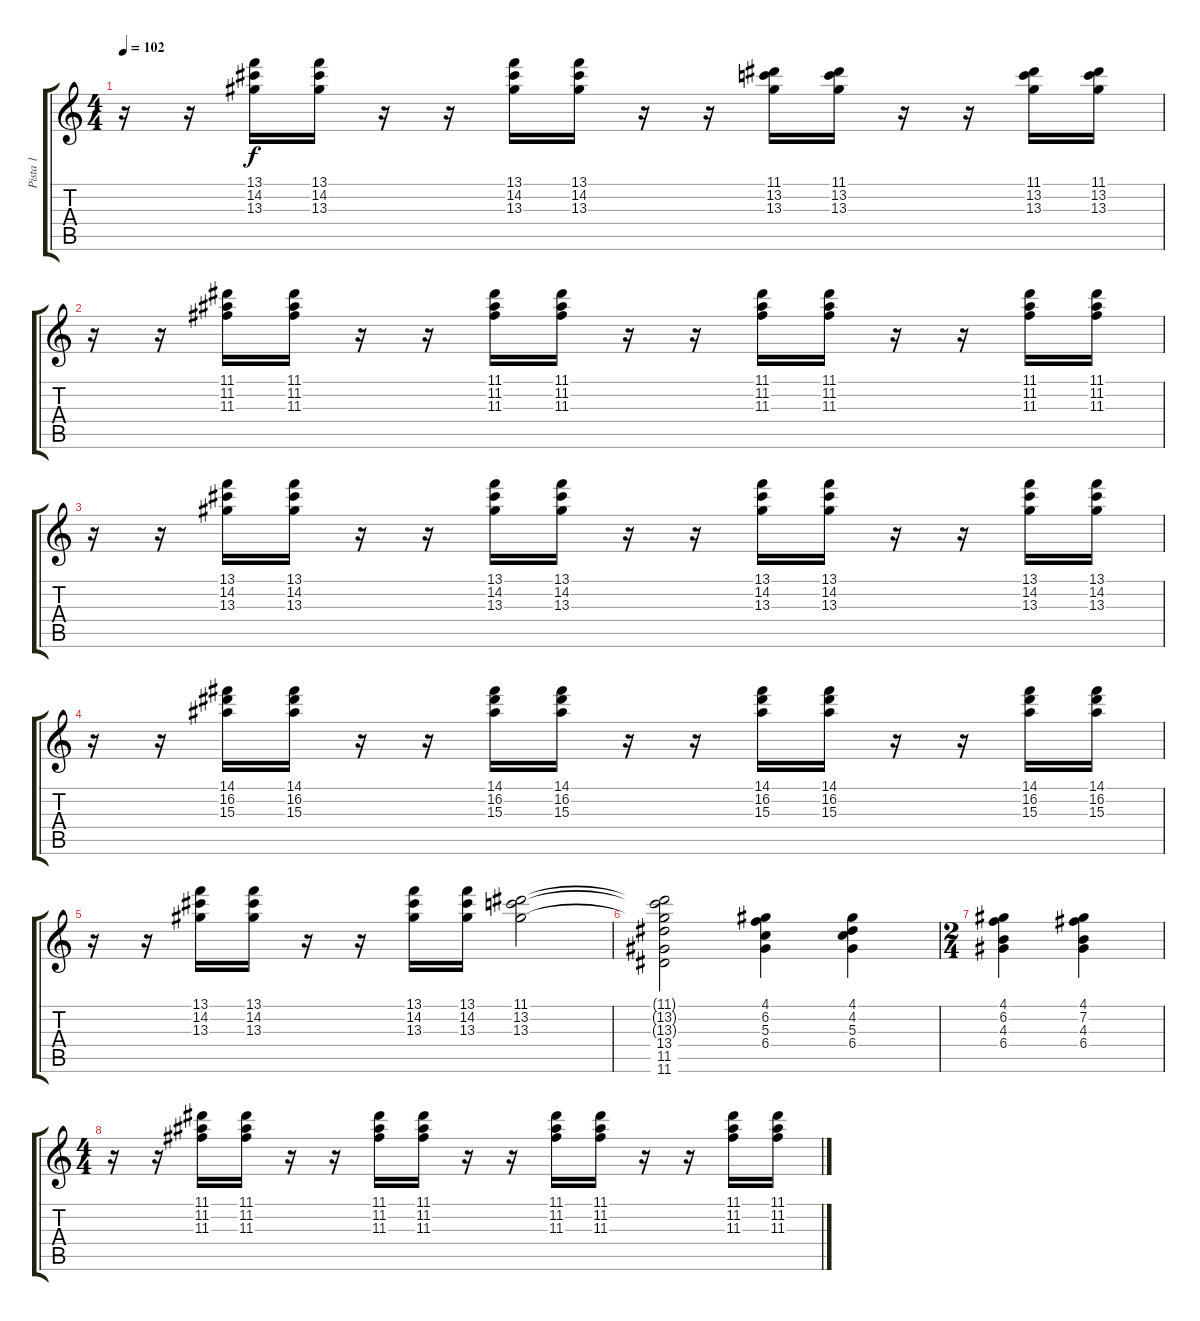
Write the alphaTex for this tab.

\track ("Pista 1" "Pista 1") {solo instrument overdrivenguitar}
\staff {score tabs}
\tuning (E4 B3 G3 D3 A2 E2) {hide}
\ts (4 4)
\tempo 102
\clef g2
\ks c
r.16{dy f} r.16 (13.1 14.2 13.3).16 (13.1 14.2 13.3).16 r.16 r.16 (13.1 14.2 13.3).16 (13.1 14.2 13.3).16 r.16 r.16 (11.1 13.2 13.3).16 (11.1 13.2 13.3).16 r.16 r.16 (11.1 13.2 13.3).16 (11.1 13.2 13.3).16 |
r.16 r.16 (11.1 11.2 11.3).16 (11.1 11.2 11.3).16 r.16 r.16 (11.1 11.2 11.3).16 (11.1 11.2 11.3).16 r.16 r.16 (11.1 11.2 11.3).16 (11.1 11.2 11.3).16 r.16 r.16 (11.1 11.2 11.3).16 (11.1 11.2 11.3).16 |
r.16 r.16 (13.1 14.2 13.3).16 (13.1 14.2 13.3).16 r.16 r.16 (13.1 14.2 13.3).16 (13.1 14.2 13.3).16 r.16 r.16 (13.1 14.2 13.3).16 (13.1 14.2 13.3).16 r.16 r.16 (13.1 14.2 13.3).16 (13.1 14.2 13.3).16 |
r.16 r.16 (14.1 16.2 15.3).16 (14.1 16.2 15.3).16 r.16 r.16 (14.1 16.2 15.3).16 (14.1 16.2 15.3).16 r.16 r.16 (14.1 16.2 15.3).16 (14.1 16.2 15.3).16 r.16 r.16 (14.1 16.2 15.3).16 (14.1 16.2 15.3).16 |
r.16 r.16 (13.1 14.2 13.3).16 (13.1 14.2 13.3).16 r.16 r.16 (13.1 14.2 13.3).16 (13.1 14.2 13.3).16 (11.1 13.2 13.3).2 |
(11.1{t} 13.2{t} 13.3{t} 13.4 11.5 11.6).2 (4.1 6.2 5.3 6.4).4 (4.1 4.2 5.3 6.4).4 |
\ts (2 4)
(4.1 6.2 4.3 6.4).4 (4.1 7.2 4.3 6.4).4 |
\ts (4 4)
r.16 r.16 (11.1 11.2 11.3).16 (11.1 11.2 11.3).16 r.16 r.16 (11.1 11.2 11.3).16 (11.1 11.2 11.3).16 r.16 r.16 (11.1 11.2 11.3).16 (11.1 11.2 11.3).16 r.16 r.16 (11.1 11.2 11.3).16 (11.1 11.2 11.3).16
